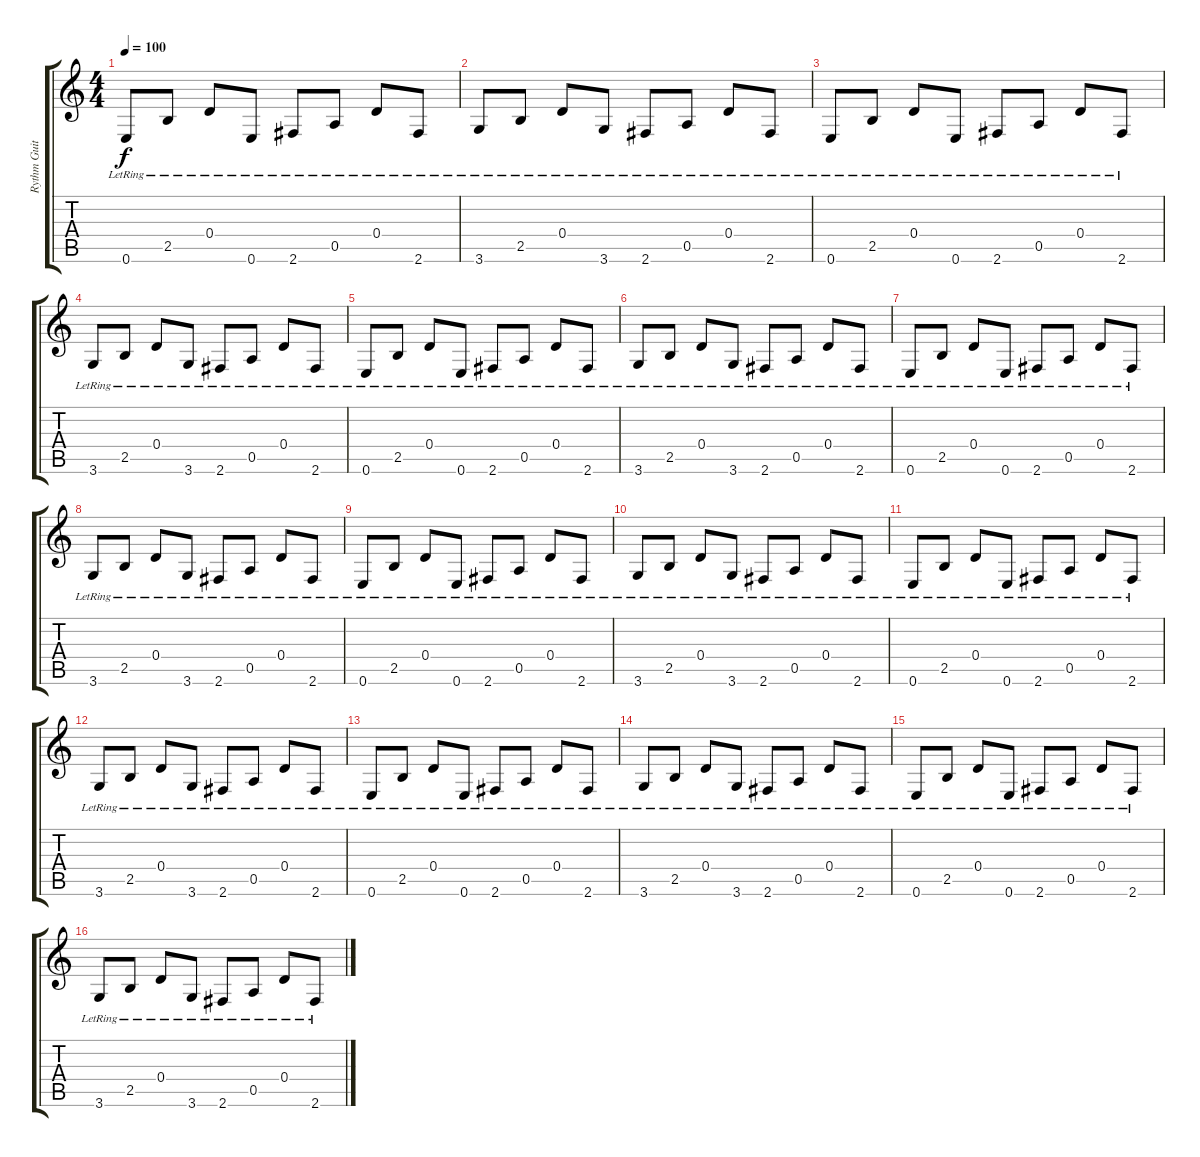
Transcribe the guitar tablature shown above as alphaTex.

\track ("Rythm Guitar" "Rythm Guit") {instrument acousticguitarsteel}
\staff {score tabs}
\tuning (E4 B3 G3 D3 A2 E2) {hide}
\ts (4 4)
\tempo 100
\clef g2
\ks c
0.6{lr}.8{dy f instrument acousticguitarsteel} 2.5{lr}.8 0.4{lr}.8 0.6{lr}.8 2.6{lr}.8 0.5{lr}.8 0.4{lr}.8 2.6{lr}.8 |
3.6{lr}.8 2.5{lr}.8 0.4{lr}.8 3.6{lr}.8 2.6{lr}.8 0.5{lr}.8 0.4{lr}.8 2.6{lr}.8 |
0.6{lr}.8 2.5{lr}.8 0.4{lr}.8 0.6{lr}.8 2.6{lr}.8 0.5{lr}.8 0.4{lr}.8 2.6{lr}.8 |
3.6{lr}.8 2.5{lr}.8 0.4{lr}.8 3.6{lr}.8 2.6{lr}.8 0.5{lr}.8 0.4{lr}.8 2.6{lr}.8 |
0.6{lr}.8 2.5{lr}.8 0.4{lr}.8 0.6{lr}.8 2.6{lr}.8 0.5{lr}.8 0.4{lr}.8 2.6{lr}.8 |
3.6{lr}.8 2.5{lr}.8 0.4{lr}.8 3.6{lr}.8 2.6{lr}.8 0.5{lr}.8 0.4{lr}.8 2.6{lr}.8 |
0.6{lr}.8 2.5{lr}.8 0.4{lr}.8 0.6{lr}.8 2.6{lr}.8 0.5{lr}.8 0.4{lr}.8 2.6{lr}.8 |
3.6{lr}.8 2.5{lr}.8 0.4{lr}.8 3.6{lr}.8 2.6{lr}.8 0.5{lr}.8 0.4{lr}.8 2.6{lr}.8 |
0.6{lr}.8 2.5{lr}.8 0.4{lr}.8 0.6{lr}.8 2.6{lr}.8 0.5{lr}.8 0.4{lr}.8 2.6{lr}.8 |
3.6{lr}.8 2.5{lr}.8 0.4{lr}.8 3.6{lr}.8 2.6{lr}.8 0.5{lr}.8 0.4{lr}.8 2.6{lr}.8 |
0.6{lr}.8 2.5{lr}.8 0.4{lr}.8 0.6{lr}.8 2.6{lr}.8 0.5{lr}.8 0.4{lr}.8 2.6{lr}.8 |
3.6{lr}.8 2.5{lr}.8 0.4{lr}.8 3.6{lr}.8 2.6{lr}.8 0.5{lr}.8 0.4{lr}.8 2.6{lr}.8 |
0.6{lr}.8 2.5{lr}.8 0.4{lr}.8 0.6{lr}.8 2.6{lr}.8 0.5{lr}.8 0.4{lr}.8 2.6{lr}.8 |
3.6{lr}.8 2.5{lr}.8 0.4{lr}.8 3.6{lr}.8 2.6{lr}.8 0.5{lr}.8 0.4{lr}.8 2.6{lr}.8 |
0.6{lr}.8 2.5{lr}.8 0.4{lr}.8 0.6{lr}.8 2.6{lr}.8 0.5{lr}.8 0.4{lr}.8 2.6{lr}.8 |
3.6{lr}.8 2.5{lr}.8 0.4{lr}.8 3.6{lr}.8 2.6{lr}.8 0.5{lr}.8 0.4{lr}.8 2.6{lr}.8
